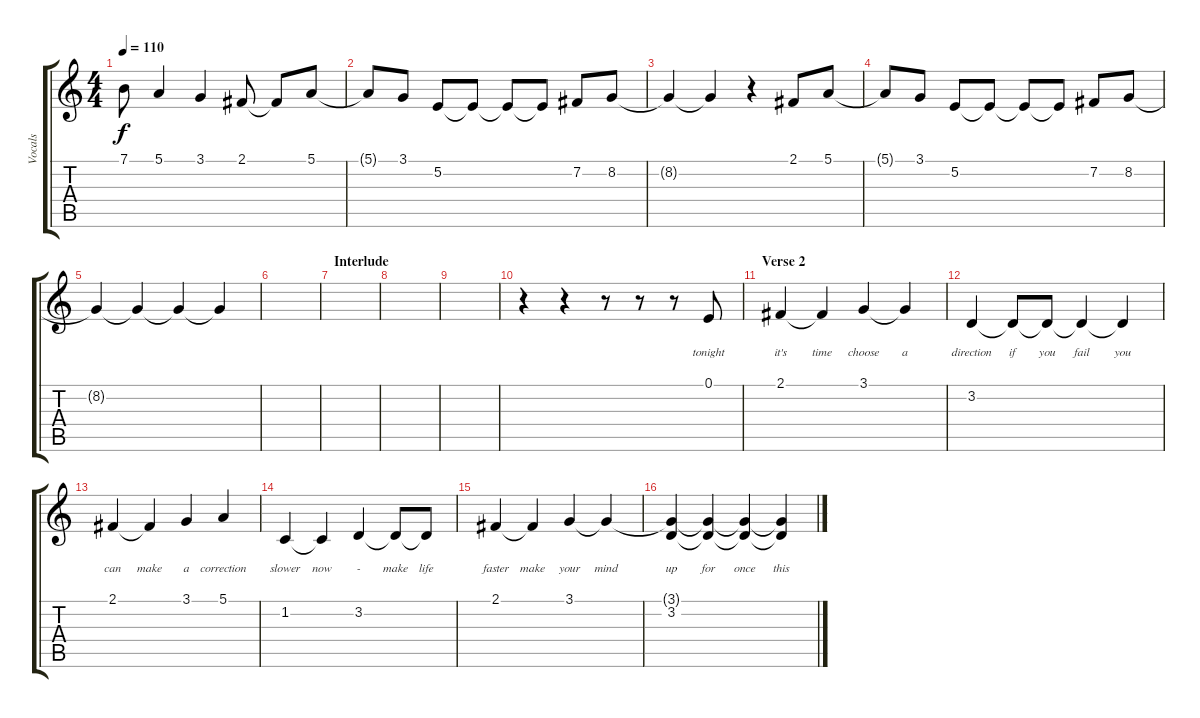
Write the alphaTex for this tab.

\track ("Vocals" "Vocals") {instrument voiceoohs}
\staff {score tabs}
\tuning (E4 B3 G3 D3 A2 E2) {hide}
\ts (4 4)
\tempo 110
\clef g2
\ks c
7.1{t}.8{dy f} 5.1.4 3.1.4 2.1.8 2.1{t}.8 5.1.8 |
5.1{t}.8 3.1.8 5.2.8 5.2{t}.8 5.2{t}.8 5.2{t}.8 7.2.8 8.2.8 |
8.2{t}.4 8.2{t}.4 r.4 2.1.8 5.1.8 |
5.1{t}.8 3.1.8 5.2.8 5.2{t}.8 5.2{t}.8 5.2{t}.8 7.2.8 8.2.8 |
8.2{t}.4 8.2{t}.4 8.2{t}.4 8.2{t}.4 |
|
\section ("" "Interlude")
|
|
|
r.4 r.4 r.8 r.8 r.8 0.1.8{lyrics (0 "") lyrics (1 "") lyrics (2 "tonight") lyrics (3 "") lyrics (4 "")} |
\section ("" "Verse 2")
2.1.4{lyrics (0 "") lyrics (1 "") lyrics (2 "it's") lyrics (3 "") lyrics (4 "")} 2.1{t}.4{lyrics (0 "") lyrics (1 "") lyrics (2 "time") lyrics (3 "") lyrics (4 "")} 3.1.4{lyrics (0 "") lyrics (1 "") lyrics (2 "choose") lyrics (3 "") lyrics (4 "")} 3.1{t}.4{lyrics (0 "") lyrics (1 "") lyrics (2 "a") lyrics (3 "") lyrics (4 "")} |
3.2.4{lyrics (0 "") lyrics (1 "") lyrics (2 "direction") lyrics (3 "") lyrics (4 "")} 3.2{t}.8{lyrics (0 "") lyrics (1 "") lyrics (2 "if") lyrics (3 "") lyrics (4 "")} 3.2{t}.8{lyrics (0 "") lyrics (1 "") lyrics (2 "you") lyrics (3 "") lyrics (4 "")} 3.2{t}.4{lyrics (0 "") lyrics (1 "") lyrics (2 "fail") lyrics (3 "") lyrics (4 "")} 3.2{t}.4{lyrics (0 "") lyrics (1 "") lyrics (2 "you") lyrics (3 "") lyrics (4 "")} |
2.1.4{lyrics (0 "") lyrics (1 "") lyrics (2 "can") lyrics (3 "") lyrics (4 "")} 2.1{t}.4{lyrics (0 "") lyrics (1 "") lyrics (2 "make") lyrics (3 "") lyrics (4 "")} 3.1.4{lyrics (0 "") lyrics (1 "") lyrics (2 "a") lyrics (3 "") lyrics (4 "")} 5.1.4{lyrics (0 "") lyrics (1 "") lyrics (2 "correction") lyrics (3 "") lyrics (4 "")} |
1.2.4{lyrics (0 "") lyrics (1 "") lyrics (2 "slower") lyrics (3 "") lyrics (4 "")} 1.2{t}.4{lyrics (0 "") lyrics (1 "") lyrics (2 "now") lyrics (3 "") lyrics (4 "")} 3.2.4{lyrics (0 "") lyrics (1 "") lyrics (2 "-") lyrics (3 "") lyrics (4 "")} 3.2{t}.8{lyrics (0 "") lyrics (1 "") lyrics (2 "make") lyrics (3 "") lyrics (4 "")} 3.2{t}.8{lyrics (0 "") lyrics (1 "") lyrics (2 "life") lyrics (3 "") lyrics (4 "")} |
2.1.4{lyrics (0 "") lyrics (1 "") lyrics (2 "faster") lyrics (3 "") lyrics (4 "")} 2.1{t}.4{lyrics (0 "") lyrics (1 "") lyrics (2 "make") lyrics (3 "") lyrics (4 "")} 3.1.4{lyrics (0 "") lyrics (1 "") lyrics (2 "your") lyrics (3 "") lyrics (4 "")} 3.1{t}.4{lyrics (0 "") lyrics (1 "") lyrics (2 "mind") lyrics (3 "") lyrics (4 "")} |
(3.1{t} 3.2).4{lyrics (0 "") lyrics (1 "") lyrics (2 "up") lyrics (3 "") lyrics (4 "")} (3.1{t} 3.2{t}).4{lyrics (0 "") lyrics (1 "") lyrics (2 "for") lyrics (3 "") lyrics (4 "")} (3.1{t} 3.2{t}).4{lyrics (0 "") lyrics (1 "") lyrics (2 "once") lyrics (3 "") lyrics (4 "")} (3.1{t} 3.2{t}).4{lyrics (0 "") lyrics (1 "") lyrics (2 "this") lyrics (3 "") lyrics (4 "")}
